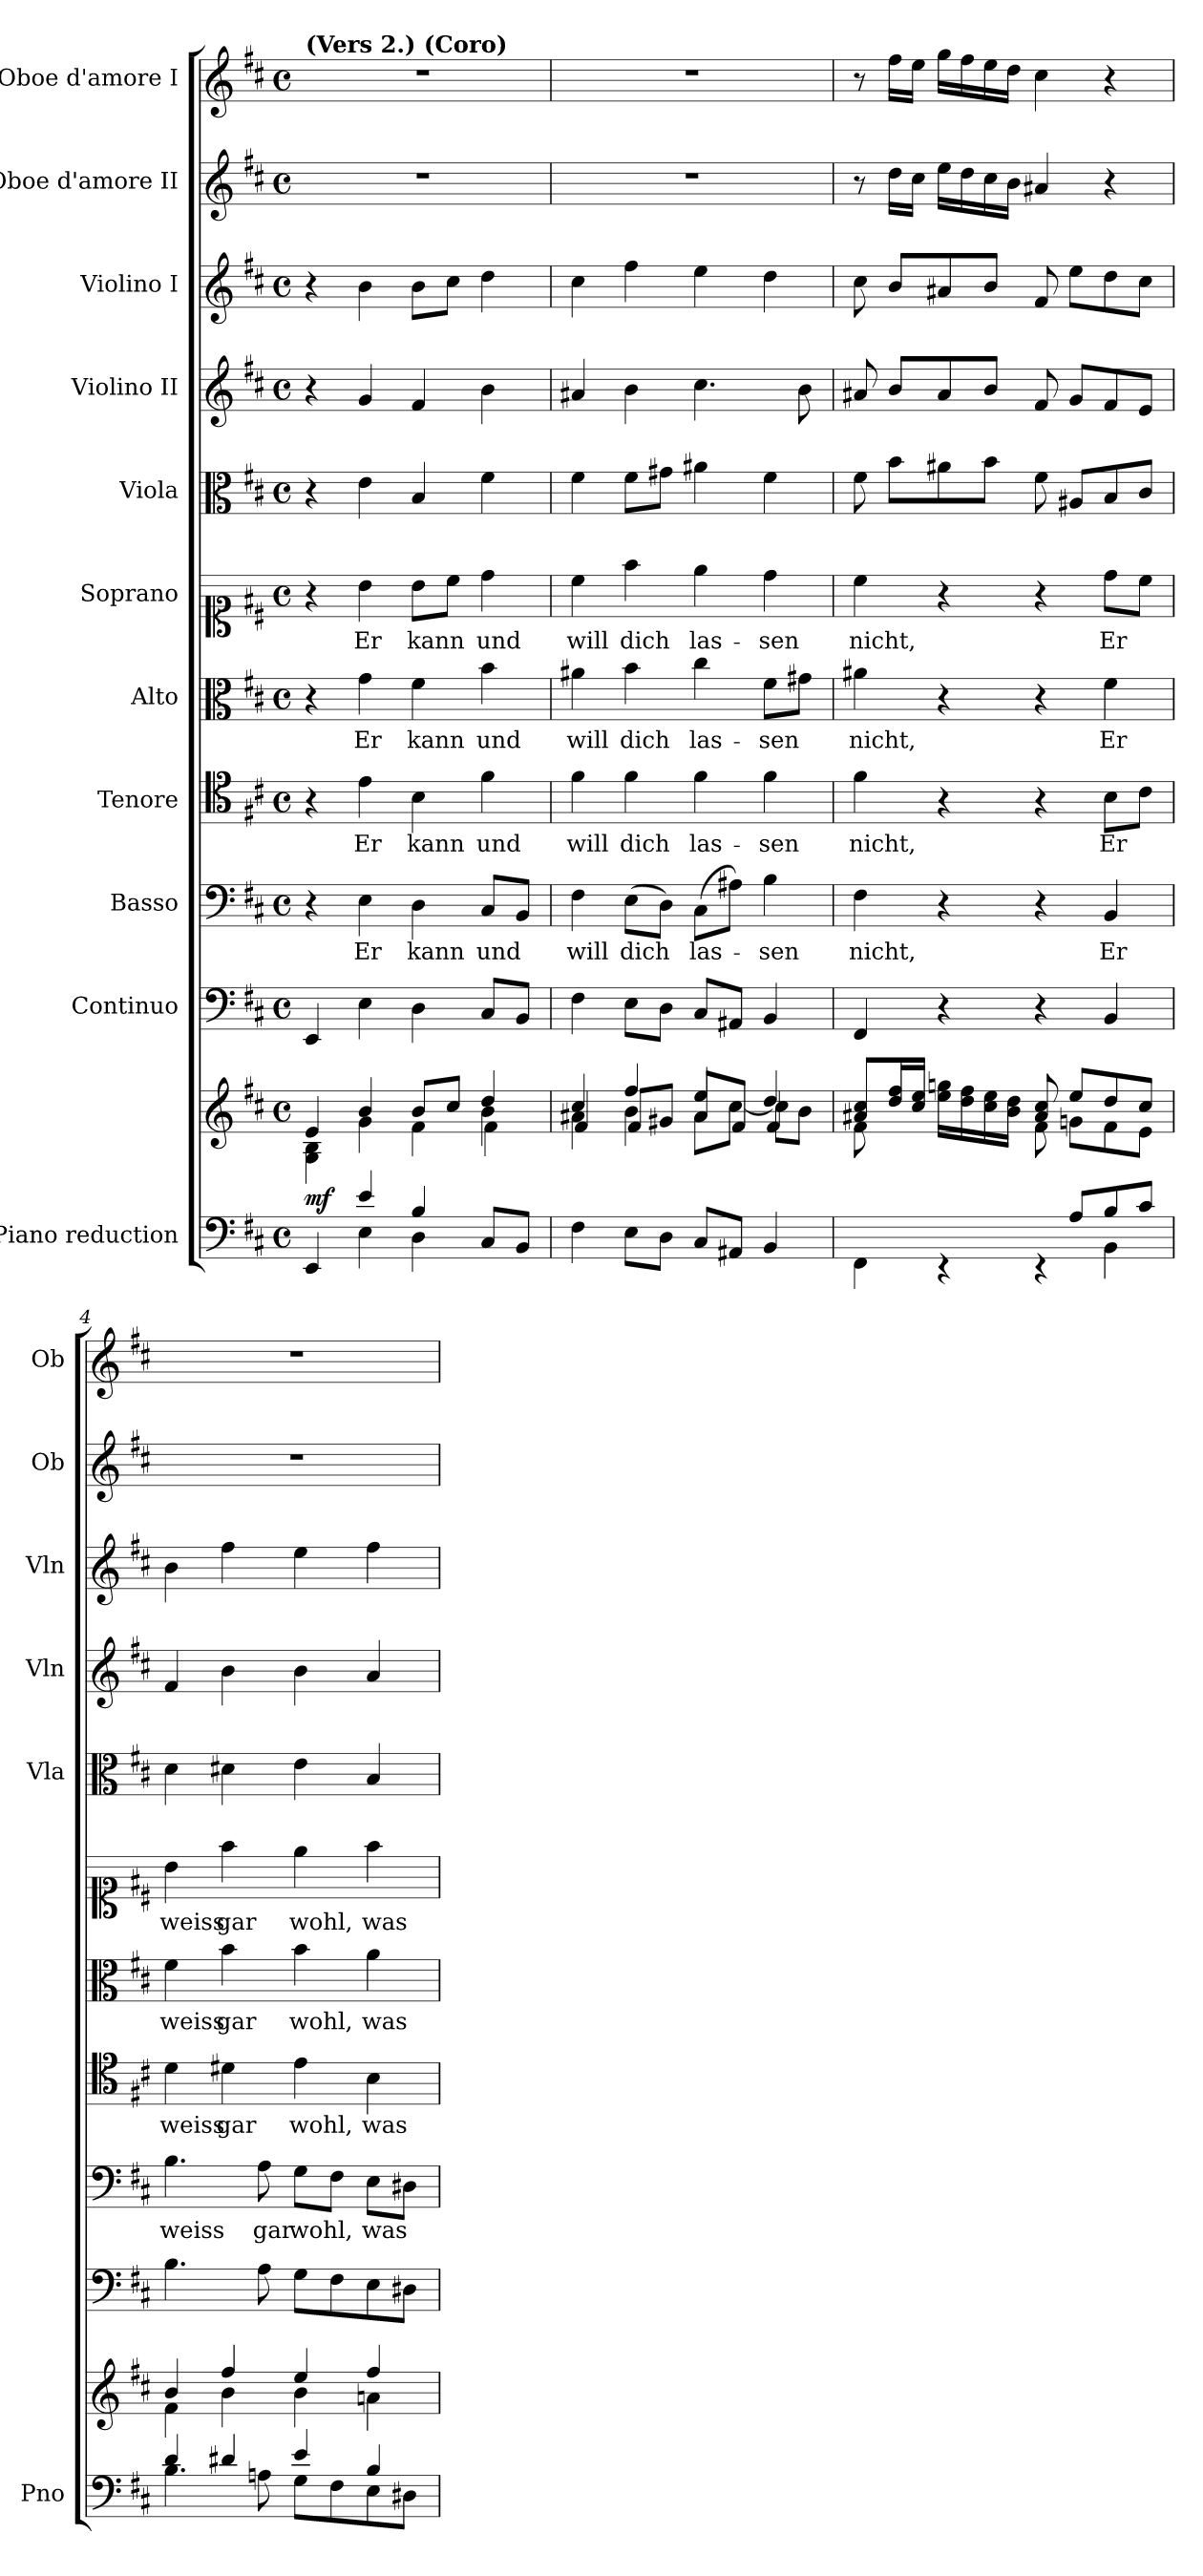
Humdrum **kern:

**kern	**kern	**dynam	**kern	**kern	**text	**kern	**text	**kern	**text	**kern	**text	**kern	**kern	**kern	**kern	**kern
*part11	*part11	*part11	*part10	*part9	*part9	*part8	*part8	*part7	*part7	*part6	*part6	*part5	*part4	*part3	*part2	*part1
*staff12	*staff11	*staff11/12	*staff10	*staff9	*staff9	*staff8	*staff8	*staff7	*staff7	*staff6	*staff6	*staff5	*staff4	*staff3	*staff2	*staff1
*I"Piano reduction	*	*	*I"Continuo	*I"Basso	*	*I"Tenore	*	*I"Alto	*	*I"Soprano	*	*I"Viola	*I"Violino II	*I"Violino I	*I"Oboe d'amore II	*I"Oboe d'amore I
*I'Pno	*	*	*	*	*	*	*	*	*	*	*	*I'Vla	*I'Vln	*I'Vln	*I'Ob	*I'Ob
*clefF4	*clefG2	*	*clefF4	*clefF4	*	*clefC4	*	*clefC3	*	*clefC1	*	*clefC3	*clefG2	*clefG2	*clefG2	*clefG2
*k[f#c#]	*k[f#c#]	*	*k[f#c#]	*k[f#c#]	*	*k[f#c#]	*	*k[f#c#]	*	*k[f#c#]	*	*k[f#c#]	*k[f#c#]	*k[f#c#]	*k[f#c#]	*k[f#c#]
*M4/4	*M4/4	*	*M4/4	*M4/4	*	*M4/4	*	*M4/4	*	*M4/4	*	*M4/4	*M4/4	*M4/4	*M4/4	*M4/4
*met(c)	*met(c)	*	*met(c)	*met(c)	*	*met(c)	*	*met(c)	*	*met(c)	*	*met(c)	*met(c)	*met(c)	*met(c)	*met(c)
=1	=1	=1	=1	=1	=1	=1	=1	=1	=1	=1	=1	=1	=1	=1	=1	=1
*^	*^	*	*	*	*	*	*	*	*	*	*	*	*	*	*	*
*	*	*	*^	*	*	*	*	*	*	*	*	*	*	*	*	*	*	*
!	!	!	!	!	!	!	!	!	!	!	!	!	!	!	!	!	!	!	!LO:TX:a:B:t=(Vers 2.) (Coro)
!	!	!	!	!	!LO:DY:b	!	!	!	!	!	!	!	!	!	!	!	!	!	!
4ryy	4EE/	4e/	4ryy	4G\ 4B\	mf	4EE/	4r	.	4r	.	4r	.	4r	.	4r	4r	4r	1r	1r
!	!	!	!	!	!	!	!	!LO:LY:b	!	!LO:LY:b	!	!LO:LY:b	!	!LO:LY:b	!	!	!	!	!
4e/	4E\	4b/	4g\	2ryy	.	4E\	4E\	Er	4e\	Er	4g\	Er	4b\	Er	4e\	4g/	4b\	.	.
!	!	!	!	!	!	!	!	!LO:LY:b	!	!LO:LY:b	!	!LO:LY:b	!	!LO:LY:b	!	!	!	!	!
4B/	4D\	8b/L	4f#\	.	.	4D\	4D\	kann	4B\	kann	4f#\	kann	8b\L	kann	4B/	4f#/	8b\L	.	.
.	.	8cc#/J	.	.	.	.	.	.	.	.	.	.	8cc#\J	.	.	.	8cc#\J	.	.
!	!	!	!	!	!	!	!	!LO:LY:b	!	!LO:LY:b	!	!LO:LY:b	!	!LO:LY:b	!	!	!	!	!
4ryy	8C#/L	4dd/	4b\	4f#\	.	8C#/L	8C#/L	und	4f#\	und	4b\	und	4dd\	und	4f#\	4b\	4dd\	.	.
.	8BB/J	.	.	.	.	8BB/J	8BB/J	.	.	.	.	.	.	.	.	.	.	.	.
=2	=2	=2	=2	=2	=2	=2	=2	=2	=2	=2	=2	=2	=2	=2	=2	=2	=2	=2	=2
!	!	!	!	!	!	!	!	!LO:LY:b	!	!LO:LY:b	!	!LO:LY:b	!	!LO:LY:b	!	!	!	!	!
*v	*v	*	*	*	*	*	*	*	*	*	*	*	*	*	*	*	*	*	*
4F#\	4cc#/	4a#X\	4f#/	.	4F#\	4F#\	will	4f#\	will	4a#X\	will	4cc#\	will	4f#\	4a#X/	4cc#\	1r	1r
!	!	!	!	!	!	!	!LO:LY:b	!	!LO:LY:b	!	!LO:LY:b	!	!LO:LY:b	!	!	!	!	!
8E\L	4ff#/	4b\	8f#/L	.	8E\L	(>8E\L	dich	4f#\	dich	4b\	dich	4ff#\	dich	8f#\L	4b\	4ff#\	.	.
8D\J	.	.	8g#X/J	.	8D\J	8D\J)	.	.	.	.	.	.	.	8g#X\J	.	.	.	.
!	!	!	!	!	!	!	!LO:LY:b	!	!LO:LY:b	!	!LO:LY:b	!	!LO:LY:b	!	!	!	!	!
8C#/L	4ee/	8a#\L	8a#/L	.	8C#/L	(>8C#\L	las-	4f#\	las-	4cc#\	las-	4ee\	las-	4a#X\	4.cc#\	4ee\	.	.
8AA#X/J	.	[8cc#\J	8f#/J	.	8AA#X/J	8A#X\J)	.	.	.	.	.	.	.	.	.	.	.	.
!	!	!	!	!	!	!	!LO:LY:b	!	!LO:LY:b	!	!LO:LY:b	!	!LO:LY:b	!	!	!	!	!
4BB/	4dd/	8cc#\L]	4f#/	.	4BB/	4B\	-sen	4f#\	-sen	8f#\L	-sen	4dd\	-sen	4f#\	.	4dd\	.	.
.	.	8b\J	.	.	.	.	.	.	.	8g#X\J	.	.	.	.	8b\	.	.	.
=3	=3	=3	=3	=3	=3	=3	=3	=3	=3	=3	=3	=3	=3	=3	=3	=3	=3	=3
*^	*	*	*	*	*	*	*	*	*	*	*	*	*	*	*	*	*	*
!	!	!	!	!	!	!	!	!LO:LY:b	!	!LO:LY:b	!	!LO:LY:b	!	!LO:LY:b	!	!	!	!	!
8ryy	4FF#\	8a#X/ 8cc#/L	2ryy	8f#\L	.	4FF#/	4F#\	nicht,	4f#\	nicht,	4a#X\	nicht,	4cc#\	nicht,	8f#\	8a#X/	8cc#\	8r	8r
8B/	.	16dd/ 16ff#/L	.	2..ryy	.	.	.	.	.	.	.	.	.	.	8b\L	8b/L	8b/L	16dd\LL	16ff#\LL
.	.	16cc#/ 16ee/JJ	.	.	.	.	.	.	.	.	.	.	.	.	.	.	.	16cc#\JJ	16ee\JJ
8A#X/	4r	16ee\ 16ggn\LL	.	.	.	4r	4r	.	4r	.	4r	.	4r	.	8a#X\	8a#/	8a#X/	16ee\LL	16gg\LL
.	.	16dd\ 16ff#\	.	.	.	.	.	.	.	.	.	.	.	.	.	.	.	16dd\	16ff#\
8B/J	.	16cc#\ 16ee\	.	.	.	.	.	.	.	.	.	.	.	.	8b\J	8b/J	8b/J	16cc#\	16ee\
.	.	16b\ 16dd\JJ	.	.	.	.	.	.	.	.	.	.	.	.	.	.	.	16b\JJ	16dd\JJ
8ryy	4r	8a#/ 8cc#/	8f#\	.	.	4r	4r	.	4r	.	4r	.	4r	.	8f#\	8f#/	8f#/	4a#X/	4cc#\
8A#/L	.	8ee/L	8gn\L	.	.	.	.	.	.	.	.	.	.	.	8A#X/L	8g/L	8ee\L	.	.
!	!	!	!	!	!	!	!	!LO:LY:b	!	!LO:LY:b	!	!LO:LY:b	!	!LO:LY:b	!	!	!	!	!
8B/	4BB\	8dd/	8f#\	.	.	4BB/	4BB/	Er	8B\L	Er	4f#\	Er	8dd\L	Er	8B/	8f#/	8dd\	4r	4r
8c#/J	.	8cc#/J	8e\J	.	.	.	.	.	8c#\J	.	.	.	8cc#\J	.	8c#/J	8e/J	8cc#\J	.	.
*	*	*	*v	*v	*	*	*	*	*	*	*	*	*	*	*	*	*	*	*
=4	=4	=4	=4	=4	=4	=4	=4	=4	=4	=4	=4	=4	=4	=4	=4	=4	=4	=4
!	!	!	!	!	!	!	!LO:LY:b	!	!LO:LY:b	!	!LO:LY:b	!	!LO:LY:b	!	!	!	!	!
4d/	4.B\	4b/	4f#\	.	4.B\	4.B\	weiss	4d\	weiss	4f#\	weiss	4b\	weiss	4d\	4f#/	4b\	1r	1r
!	!	!	!	!	!	!	!	!	!LO:LY:b	!	!LO:LY:b	!	!LO:LY:b	!	!	!	!	!
4d#X/	.	4ff#/	4b\	.	.	.	.	4d#X\	gar	4b\	gar	4ff#\	gar	4d#X\	4b\	4ff#\	.	.
!	!	!	!	!	!	!	!LO:LY:b	!	!	!	!	!	!	!	!	!	!	!
.	8An\	.	.	.	8A\	8A\	gar	.	.	.	.	.	.	.	.	.	.	.
!	!	!	!	!	!	!	!LO:LY:b	!	!LO:LY:b	!	!LO:LY:b	!	!LO:LY:b	!	!	!	!	!
4e/	8G\L	4ee/	4b\	.	8G\L	8G\L	wohl,	4e\	wohl,	4b\	wohl,	4ee\	wohl,	4e\	4b\	4ee\	.	.
.	8F#\	.	.	.	8F#\	8F#\J	.	.	.	.	.	.	.	.	.	.	.	.
!	!	!	!	!	!	!	!LO:LY:b	!	!LO:LY:b	!	!LO:LY:b	!	!LO:LY:b	!	!	!	!	!
4B/	8E\	4ff#/	4an\	.	8E\	8E\L	was	4B\	was	4a\	was	4ff#\	was	4B/	4a/	4ff#\	.	.
.	8D#X\J	.	.	.	8D#X\J	8D#X\J	.	.	.	.	.	.	.	.	.	.	.	.
*v	*v	*	*	*	*	*	*	*	*	*	*	*	*	*	*	*	*	*
*	*v	*v	*	*	*	*	*	*	*	*	*	*	*	*	*	*	*
=	=	=	=	=	=	=	=	=	=	=	=	=	=	=	=	=
*-	*-	*-	*-	*-	*-	*-	*-	*-	*-	*-	*-	*-	*-	*-	*-	*-
